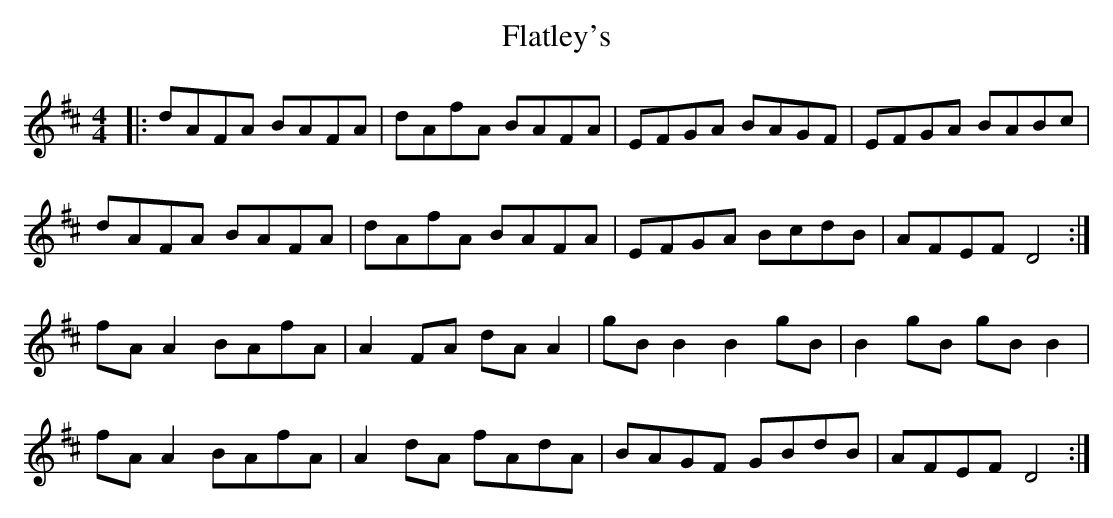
X:1
T: Flatley's
M: 4/4
L: 1/8
K: Dmaj
|:dAFA BAFA|dAfA BAFA|EFGA BAGF|EFGA BABc|
dAFA BAFA|dAfA BAFA|EFGA BcdB|AFEF D4:|
fA A2 BAfA|A2 FA dA A2|gB B2 B2 gB|B2 gB gB B2|
fA A2 BAfA|A2 dA fAdA|BAGF GBdB|AFEF D4:|
